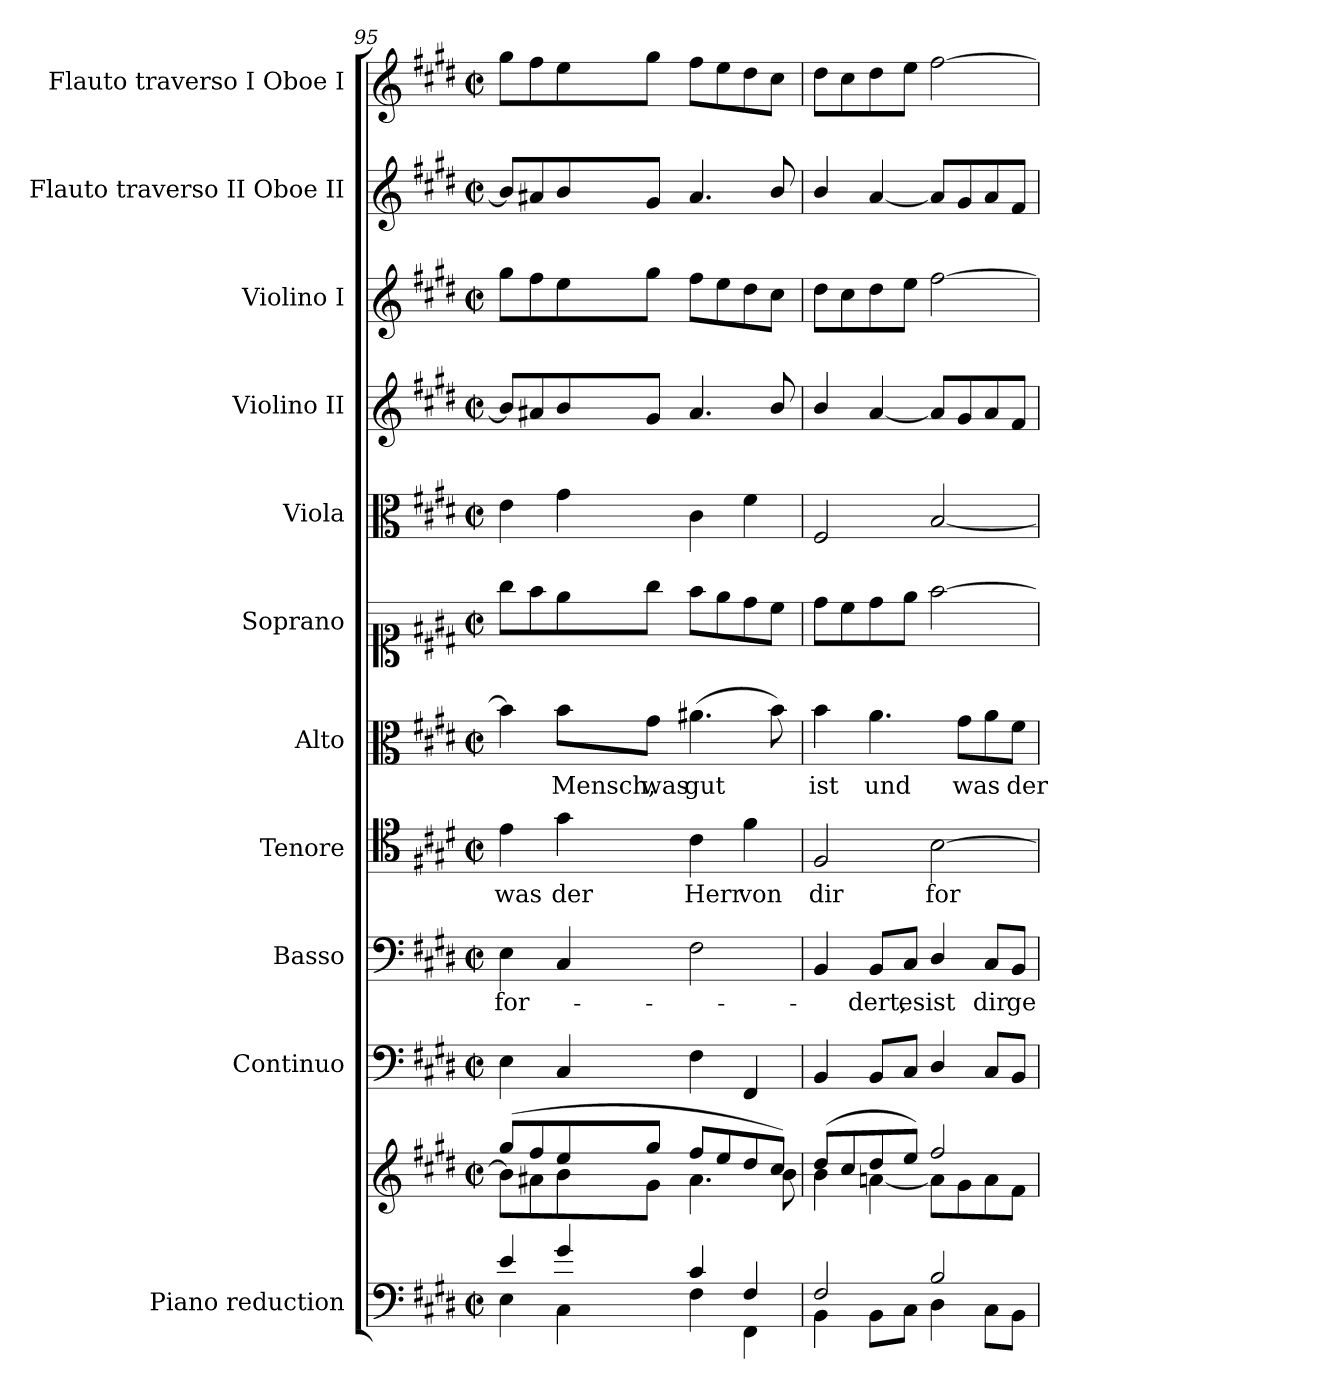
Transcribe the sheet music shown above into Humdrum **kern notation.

**kern	**kern	**kern	**kern	**text	**kern	**text	**kern	**text	**kern	**text	**kern	**kern	**kern	**kern	**kern
*part11	*part11	*part10	*part9	*part9	*part8	*part8	*part7	*part7	*part6	*part6	*part5	*part4	*part3	*part2	*part1
*staff12	*staff11	*staff10	*staff9	*staff9	*staff8	*staff8	*staff7	*staff7	*staff6	*staff6	*staff5	*staff4	*staff3	*staff2	*staff1
*I"Piano reduction	*	*I"Continuo	*I"Basso	*	*I"Tenore	*	*I"Alto	*	*I"Soprano	*	*I"Viola	*I"Violino II	*I"Violino I	*I"Flauto traverso II Oboe II	*I"Flauto traverso I Oboe I
*I'Pno	*	*	*	*	*	*	*	*	*	*	*	*	*	*I'Ob	*I'Ob
*clefF4	*clefG2	*clefF4	*clefF4	*	*clefC4	*	*clefC3	*	*clefC1	*	*clefC3	*clefG2	*clefG2	*clefG2	*clefG2
*k[f#c#g#d#]	*k[f#c#g#d#]	*k[f#c#g#d#]	*k[f#c#g#d#]	*	*k[f#c#g#d#]	*	*k[f#c#g#d#]	*	*k[f#c#g#d#]	*	*k[f#c#g#d#]	*k[f#c#g#d#]	*k[f#c#g#d#]	*k[f#c#g#d#]	*k[f#c#g#d#]
*M2/2	*M2/2	*M2/2	*M2/2	*	*M2/2	*	*M2/2	*	*M2/2	*	*M2/2	*M2/2	*M2/2	*M2/2	*M2/2
*met(c|)	*met(c|)	*met(c|)	*met(c|)	*	*met(c|)	*	*met(c|)	*	*met(c|)	*	*met(c|)	*met(c|)	*met(c|)	*met(c|)	*met(c|)
=95	=95	=95	=95	=95	=95	=95	=95	=95	=95	=95	=95	=95	=95	=95	=95
*^	*^	*	*	*	*	*	*	*	*	*	*	*	*	*	*
!	!	!	!	!	!	!LO:LY:b	!	!LO:LY:b	!	!	!	!	!	!	!	!	!
4e/	4E\	(>8gg#/L	8b\L]	4E\	4E\	for-	4e\	was	4b\]	.	8gg#\L	.	4e\	8b/L]	8gg#\L	8b/L]	8gg#\L
.	.	8ff#/	8a#X\	.	.	.	.	.	.	.	8ff#\	.	.	8a#X/	8ff#\	8a#X/	8ff#\
!	!	!	!	!	!	!	!	!LO:LY:b	!	!LO:LY:b	!	!	!	!	!	!	!
4g#/	4C#\	8ee/	8b\	4C#/	4C#/	.	4g#\	der	8b\L	Mensch,	8ee\	.	4g#\	8b/	8ee\	8b/	8ee\
!	!	!	!	!	!	!	!	!	!	!LO:LY:b	!	!	!	!	!	!	!
.	.	8gg#/J	8g#\J	.	.	.	.	.	8g#\J	was	8gg#\J	.	.	8g#/J	8gg#\J	8g#/J	8gg#\J
!	!	!	!	!	!	!	!	!LO:LY:b	!	!LO:LY:b	!	!	!	!	!	!	!
4c#/	4F#\	8ff#/L	4.a#\	4F#\	2F#\	.	4c#\	Herr	(>4.a#X\	gut	8ff#\L	.	4c#\	4.a#/	8ff#\L	4.a#/	8ff#\L
.	.	8ee/	.	.	.	.	.	.	.	.	8ee\	.	.	.	8ee\	.	8ee\
!	!	!	!	!	!	!	!	!LO:LY:b	!	!	!	!	!	!	!	!	!
4F#/	4FF#\	8dd#/	.	4FF#/	.	.	4f#\	von	.	.	8dd#\	.	4f#\	.	8dd#\	.	8dd#\
.	.	8cc#/J)	8b\	.	.	.	.	.	8b\)	.	8cc#\J	.	.	8b/	8cc#\J	8b/	8cc#\J
=96	=96	=96	=96	=96	=96	=96	=96	=96	=96	=96	=96	=96	=96	=96	=96	=96	=96
!	!	!	!	!	!	!	!	!LO:LY:b	!	!LO:LY:b	!	!	!	!	!	!	!
2F#/	4BB\	(>8dd#/L	4b\	4BB/	4BB/	.	2F#/	dir	4b\	ist	8dd#\L	.	2F#/	4b/	8dd#\L	4b/	8dd#\L
.	.	8cc#/	.	.	.	.	.	.	.	.	8cc#\	.	.	.	8cc#\	.	8cc#\
!	!	!	!	!	!	!LO:LY:b	!	!	!	!LO:LY:b	!	!	!	!	!	!	!
.	8BB\L	8dd#/	[4an\	8BB/L	8BB/L	dert,	.	.	4.a\	und	8dd#\	.	.	[4a/	8dd#\	[4a/	8dd#\
!	!	!	!	!	!	!LO:LY:b	!	!	!	!	!	!	!	!	!	!	!
.	8C#\J	8ee/J)	.	8C#/J	8C#/J	es	.	.	.	.	8ee\J	.	.	.	8ee\J	.	8ee\J
!	!	!	!	!	!	!LO:LY:b	!	!LO:LY:b	!	!	!	!LO:LY:b	!	!	!	!	!
2B/	4D#\	2ff#/	8a\L]	4D#/	4D#/	ist	[2B\	for-	.	.	[2ff#\	--	[2B/	8a/L]	[2ff#\	8a/L]	[2ff#\
!	!	!	!	!	!	!	!	!	!	!LO:LY:b	!	!	!	!	!	!	!
.	.	.	8g#\	.	.	.	.	.	8g#\L	was	.	.	.	8g#/	.	8g#/	.
!	!	!	!	!	!	!LO:LY:b	!	!	!	!	!	!	!	!	!	!	!
.	8C#\L	.	8a\	8C#/L	8C#/L	dir	.	.	8a\	.	.	.	.	8a/	.	8a/	.
!	!	!	!	!	!	!LO:LY:b	!	!	!	!LO:LY:b	!	!	!	!	!	!	!
.	8BB\J	.	8f#\J	8BB/J	8BB/J	ge-	.	.	8f#\J	der	.	.	.	8f#/J	.	8f#/J	.
*v	*v	*	*	*	*	*	*	*	*	*	*	*	*	*	*	*	*
*	*v	*v	*	*	*	*	*	*	*	*	*	*	*	*	*	*
=	=	=	=	=	=	=	=	=	=	=	=	=	=	=	=
*-	*-	*-	*-	*-	*-	*-	*-	*-	*-	*-	*-	*-	*-	*-	*-
